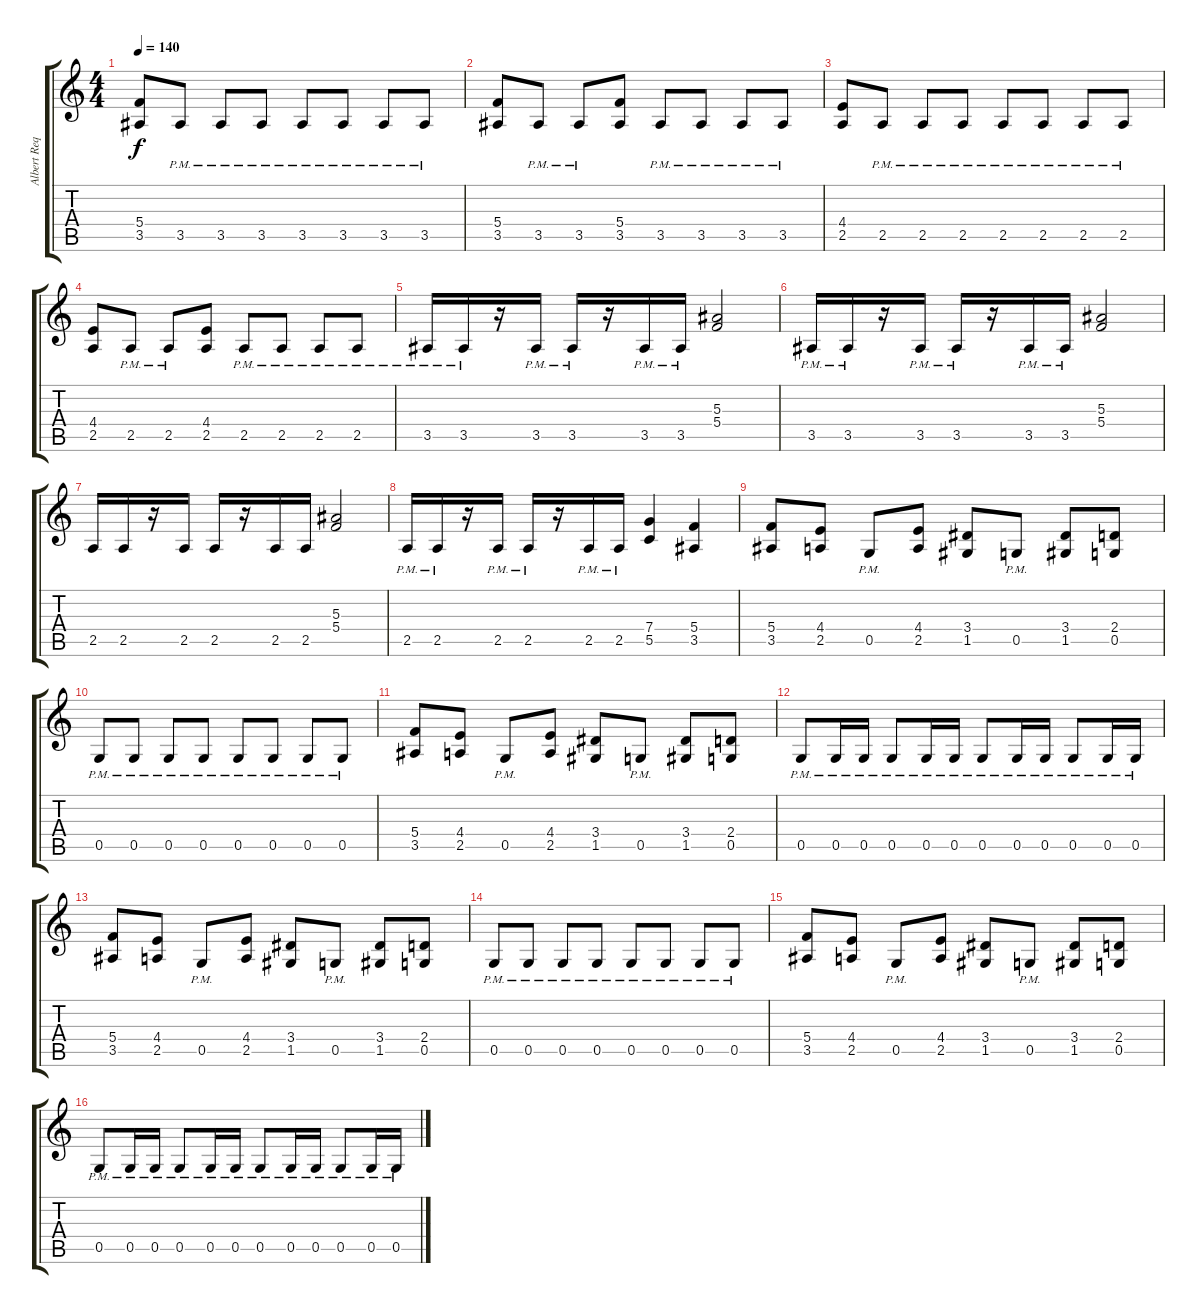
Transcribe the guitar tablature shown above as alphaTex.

\track ("Albert Requena" "Albert Req") {instrument distortionguitar}
\staff {score tabs}
\tuning (D4 A3 F3 C3 G2 D2) {hide}
\ts (4 4)
\tempo 140
\clef g2
\ks c
(5.4 3.5).8{dy f} 3.5{pm}.8 3.5{pm}.8 3.5{pm}.8 3.5{pm}.8 3.5{pm}.8 3.5{pm}.8 3.5{pm}.8 |
(5.4 3.5).8 3.5{pm}.8 3.5{pm}.8 (5.4 3.5).8 3.5{pm}.8 3.5{pm}.8 3.5{pm}.8 3.5{pm}.8 |
(4.4 2.5).8 2.5{pm}.8 2.5{pm}.8 2.5{pm}.8 2.5{pm}.8 2.5{pm}.8 2.5{pm}.8 2.5{pm}.8 |
(4.4 2.5).8 2.5{pm}.8 2.5{pm}.8 (4.4 2.5).8 2.5{pm}.8 2.5{pm}.8 2.5{pm}.8 2.5{pm}.8 |
3.5{pm}.16 3.5{pm}.16 r.16 3.5{pm}.16 3.5{pm}.16 r.16 3.5{pm}.16 3.5{pm}.16 (5.3 5.4).2 |
3.5{pm}.16 3.5{pm}.16 r.16 3.5{pm}.16 3.5{pm}.16 r.16 3.5{pm}.16 3.5{pm}.16 (5.3 5.4).2 |
2.5.16 2.5.16 r.16 2.5.16 2.5.16 r.16 2.5.16 2.5.16 (5.3 5.4).2 |
2.5{pm}.16 2.5{pm}.16 r.16 2.5{pm}.16 2.5{pm}.16 r.16 2.5{pm}.16 2.5{pm}.16 (7.4 5.5).4 (5.4 3.5).4 |
(5.4 3.5).8 (4.4 2.5).8 0.5{pm}.8 (4.4 2.5).8 (3.4 1.5).8 0.5{pm}.8 (3.4 1.5).8 (2.4 0.5).8 |
0.5{pm}.8 0.5{pm}.8 0.5{pm}.8 0.5{pm}.8 0.5{pm}.8 0.5{pm}.8 0.5{pm}.8 0.5{pm}.8 |
(5.4 3.5).8 (4.4 2.5).8 0.5{pm}.8 (4.4 2.5).8 (3.4 1.5).8 0.5{pm}.8 (3.4 1.5).8 (2.4 0.5).8 |
0.5{pm}.8 0.5{pm}.16 0.5{pm}.16 0.5{pm}.8 0.5{pm}.16 0.5{pm}.16 0.5{pm}.8 0.5{pm}.16 0.5{pm}.16 0.5{pm}.8 0.5{pm}.16 0.5{pm}.16 |
(5.4 3.5).8 (4.4 2.5).8 0.5{pm}.8 (4.4 2.5).8 (3.4 1.5).8 0.5{pm}.8 (3.4 1.5).8 (2.4 0.5).8 |
0.5{pm}.8 0.5{pm}.8 0.5{pm}.8 0.5{pm}.8 0.5{pm}.8 0.5{pm}.8 0.5{pm}.8 0.5{pm}.8 |
(5.4 3.5).8 (4.4 2.5).8 0.5{pm}.8 (4.4 2.5).8 (3.4 1.5).8 0.5{pm}.8 (3.4 1.5).8 (2.4 0.5).8 |
0.5{pm}.8 0.5{pm}.16 0.5{pm}.16 0.5{pm}.8 0.5{pm}.16 0.5{pm}.16 0.5{pm}.8 0.5{pm}.16 0.5{pm}.16 0.5{pm}.8 0.5{pm}.16 0.5{pm}.16
